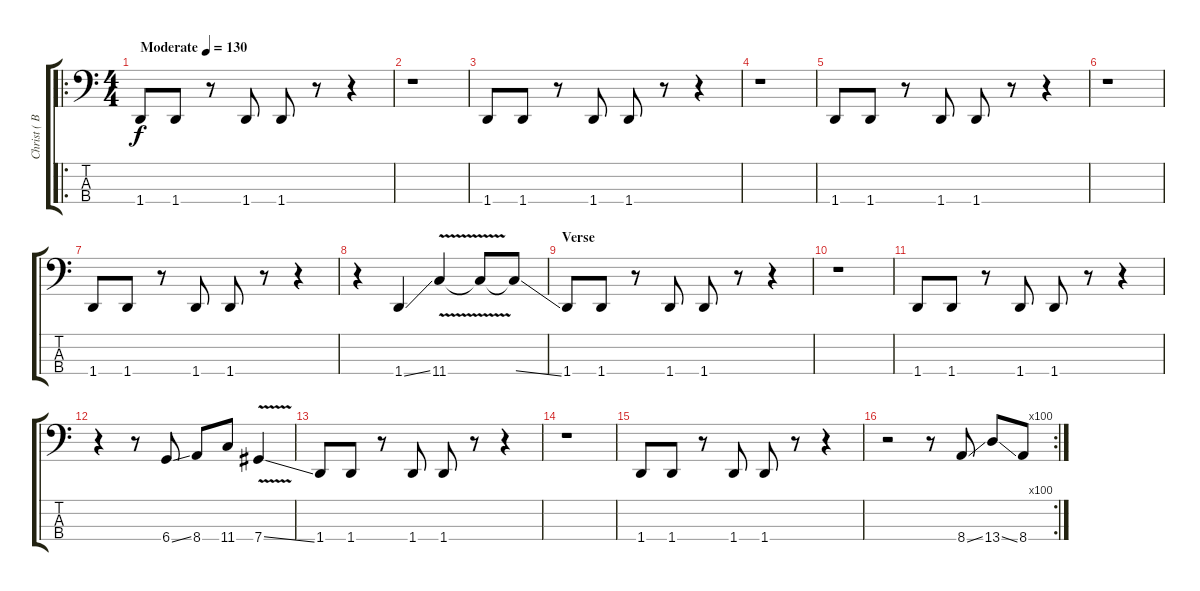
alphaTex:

\track ("Christ ( Bass )" "Christ ( B") {instrument slapbass1}
\staff {score tabs}
\tuning (Gb2 Db2 Ab1 Db1) {hide}
\ro
\ts (4 4)
\tempo (130 "Moderate")
\clef f4
\ks c
1.4.8{dy f instrument slapbass1} 1.4.8 r.8 1.4.8 1.4.8 r.8 r.4 |
r.1 |
1.4.8 1.4.8 r.8 1.4.8 1.4.8 r.8 r.4 |
r.1 |
1.4.8 1.4.8 r.8 1.4.8 1.4.8 r.8 r.4 |
r.1 |
1.4.8 1.4.8 r.8 1.4.8 1.4.8 r.8 r.4 |
r.4 1.4{ss}.4 11.4{v}.4 11.4{t}.8 11.4{ss t}.8 |
\section ("" "Verse")
1.4.8 1.4.8 r.8 1.4.8 1.4.8 r.8 r.4 |
r.1 |
1.4.8 1.4.8 r.8 1.4.8 1.4.8 r.8 r.4 |
r.4 r.8 6.4{ss}.8 8.4.8 11.4.8 7.4{v ss}.4 |
1.4.8 1.4.8 r.8 1.4.8 1.4.8 r.8 r.4 |
r.1 |
1.4.8 1.4.8 r.8 1.4.8 1.4.8 r.8 r.4 |
\rc 100
r.2 r.8 8.4{ss}.8 13.4{ss}.8 8.4.8
